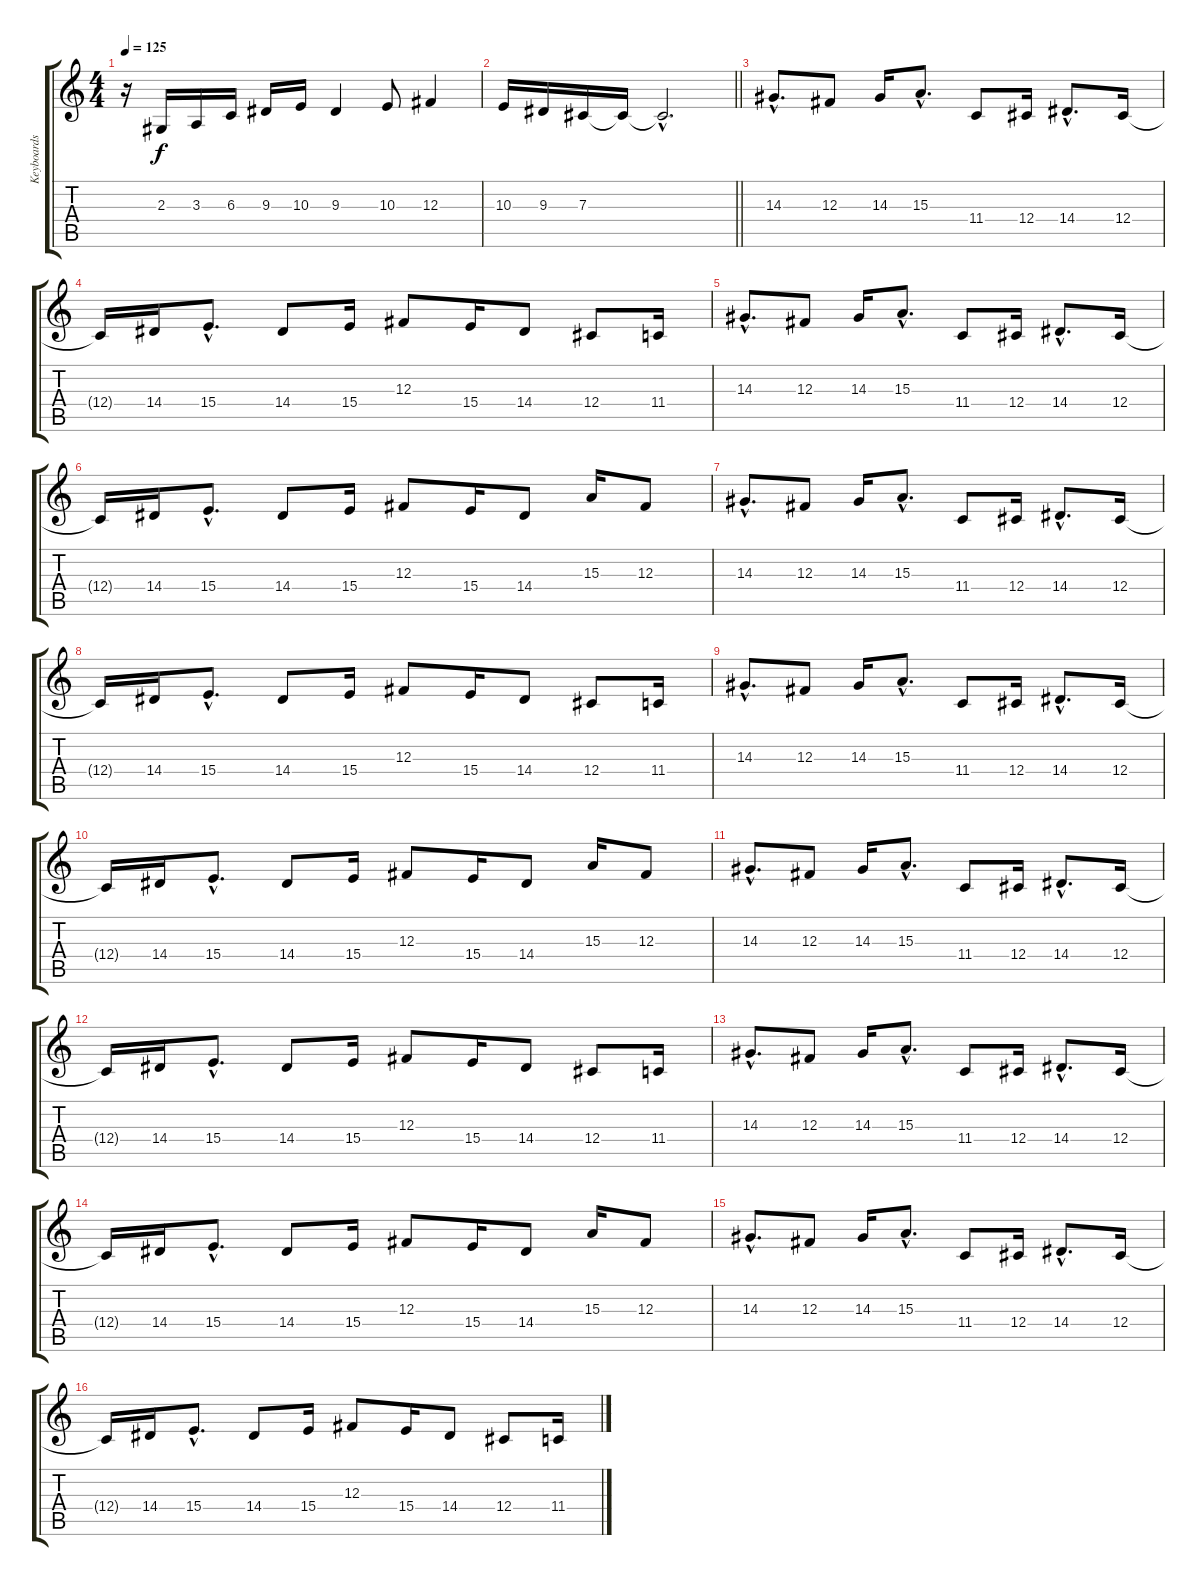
\track ("Keyboards" "Keyboards") {instrument lead2sawtooth}
\staff {score tabs}
\tuning (Eb4 Bb3 Gb3 Db3 Ab2 Eb2) {hide}
\ts (4 4)
\tempo 125
\clef g2
\ks c
r.16{dy f} 2.3.16 3.3.16 6.3.16 9.3.16 10.3.16 9.3.4 10.3.8 12.3.4 |
\barLineRight lightlight
10.3.16 9.3.16 7.3.16 7.3{t}.16 7.3{hac t}.2{d} |
14.3{hac}.8{d} 12.3.8 14.3.16 15.3{hac}.8{d} 11.4.8 12.4.16 14.4{hac}.8{d} 12.4.16 |
12.4{t}.16 14.4.16 15.4{hac}.8{d} 14.4.8 15.4.16 12.3.8 15.4.16 14.4.8 12.4.8 11.4.16 |
14.3{hac}.8{d} 12.3.8 14.3.16 15.3{hac}.8{d} 11.4.8 12.4.16 14.4{hac}.8{d} 12.4.16 |
12.4{t}.16 14.4.16 15.4{hac}.8{d} 14.4.8 15.4.16 12.3.8 15.4.16 14.4.8 15.3.16 12.3.8 |
14.3{hac}.8{d} 12.3.8 14.3.16 15.3{hac}.8{d} 11.4.8 12.4.16 14.4{hac}.8{d} 12.4.16 |
12.4{t}.16 14.4.16 15.4{hac}.8{d} 14.4.8 15.4.16 12.3.8 15.4.16 14.4.8 12.4.8 11.4.16 |
14.3{hac}.8{d} 12.3.8 14.3.16 15.3{hac}.8{d} 11.4.8 12.4.16 14.4{hac}.8{d} 12.4.16 |
12.4{t}.16 14.4.16 15.4{hac}.8{d} 14.4.8 15.4.16 12.3.8 15.4.16 14.4.8 15.3.16 12.3.8 |
14.3{hac}.8{d} 12.3.8 14.3.16 15.3{hac}.8{d} 11.4.8 12.4.16 14.4{hac}.8{d} 12.4.16 |
12.4{t}.16 14.4.16 15.4{hac}.8{d} 14.4.8 15.4.16 12.3.8 15.4.16 14.4.8 12.4.8 11.4.16 |
14.3{hac}.8{d} 12.3.8 14.3.16 15.3{hac}.8{d} 11.4.8 12.4.16 14.4{hac}.8{d} 12.4.16 |
12.4{t}.16 14.4.16 15.4{hac}.8{d} 14.4.8 15.4.16 12.3.8 15.4.16 14.4.8 15.3.16 12.3.8 |
14.3{hac}.8{d} 12.3.8 14.3.16 15.3{hac}.8{d} 11.4.8 12.4.16 14.4{hac}.8{d} 12.4.16 |
12.4{t}.16 14.4.16 15.4{hac}.8{d} 14.4.8 15.4.16 12.3.8 15.4.16 14.4.8 12.4.8 11.4.16
